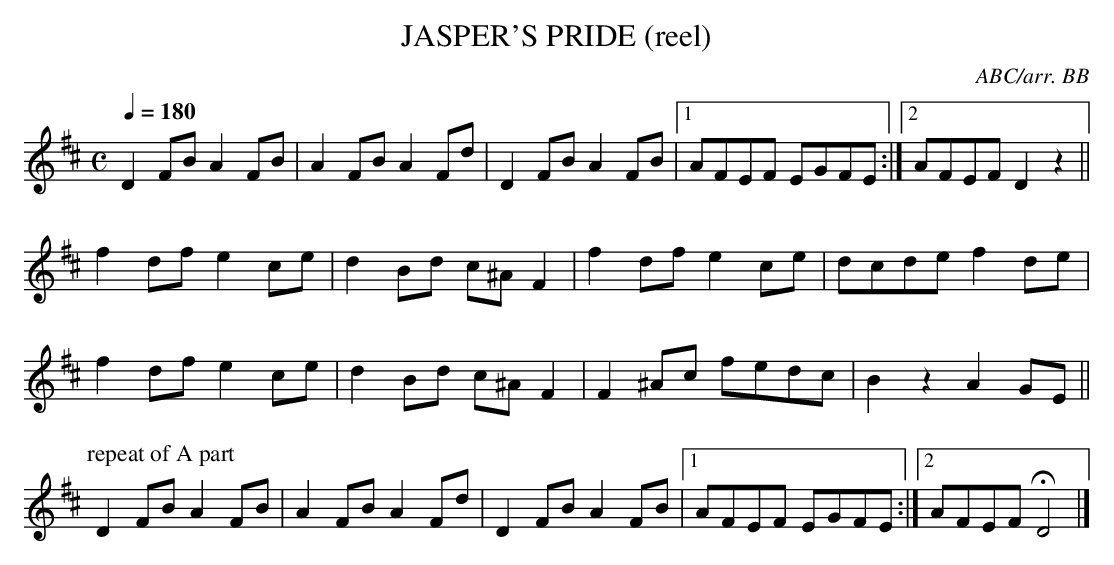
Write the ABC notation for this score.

X:1
T:JASPER'S PRIDE (reel)
C:ABC/arr. BB
Y:"reel"
Q:1/4=180
M:C
L:1/8
K:D
D2FB A2FB|A2FB A2Fd|D2FB A2FB |1 AFEF EGFE :|\
[2 AFEF D2z2 ||
f2df e2ce|d2Bd c^AF2|f2df e2ce|dcde f2de |
f2df e2ce|d2Bd c^AF2|F2^Ac fedc|B2z2 A2GE ||
P:repeat of A part
D2FB A2FB|A2FB A2Fd|D2FB A2FB |1 AFEF EGFE :|\
[2 AFEF HD4 |]
